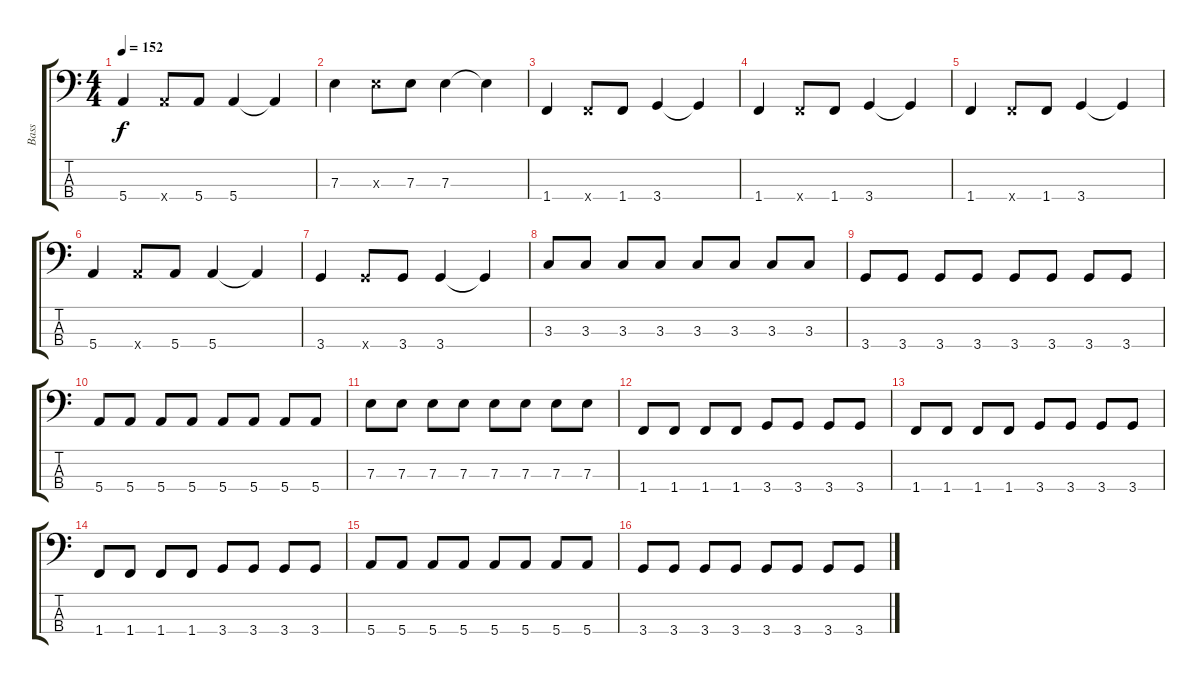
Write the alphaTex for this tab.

\track ("Bass" "Bass") {instrument electricbassfinger}
\staff {score tabs}
\tuning (G2 D2 A1 E1) {hide}
\ts (4 4)
\tempo 152
\clef f4
\ks c
5.4.4{dy f} 5.4{x}.8 5.4.8 5.4.4 5.4{t}.4 |
7.3.4 7.3{x}.8 7.3.8 7.3.4 7.3{t}.4 |
1.4.4 1.4{x}.8 1.4.8 3.4.4 3.4{t}.4 |
1.4.4 1.4{x}.8 1.4.8 3.4.4 3.4{t}.4 |
1.4.4 1.4{x}.8 1.4.8 3.4.4 3.4{t}.4 |
5.4.4 5.4{x}.8 5.4.8 5.4.4 5.4{t}.4{txt ""} |
3.4.4 3.4{x}.8 3.4.8 3.4.4 3.4{t}.4 |
3.3.8 3.3.8 3.3.8 3.3.8 3.3.8 3.3.8 3.3.8 3.3.8 |
3.4.8 3.4.8 3.4.8 3.4.8 3.4.8 3.4.8 3.4.8 3.4.8 |
5.4.8 5.4.8 5.4.8 5.4.8 5.4.8 5.4.8 5.4.8 5.4.8 |
7.3.8 7.3.8 7.3.8 7.3.8 7.3.8 7.3.8 7.3.8 7.3.8 |
1.4.8 1.4.8 1.4.8 1.4.8 3.4.8 3.4.8 3.4.8 3.4.8 |
1.4.8 1.4.8 1.4.8 1.4.8 3.4.8 3.4.8 3.4.8 3.4.8 |
1.4.8 1.4.8 1.4.8 1.4.8 3.4.8 3.4.8 3.4.8 3.4.8 |
5.4.8 5.4.8 5.4.8 5.4.8 5.4.8 5.4.8 5.4.8 5.4.8 |
3.4.8 3.4.8 3.4.8 3.4.8 3.4.8 3.4.8 3.4.8 3.4.8
